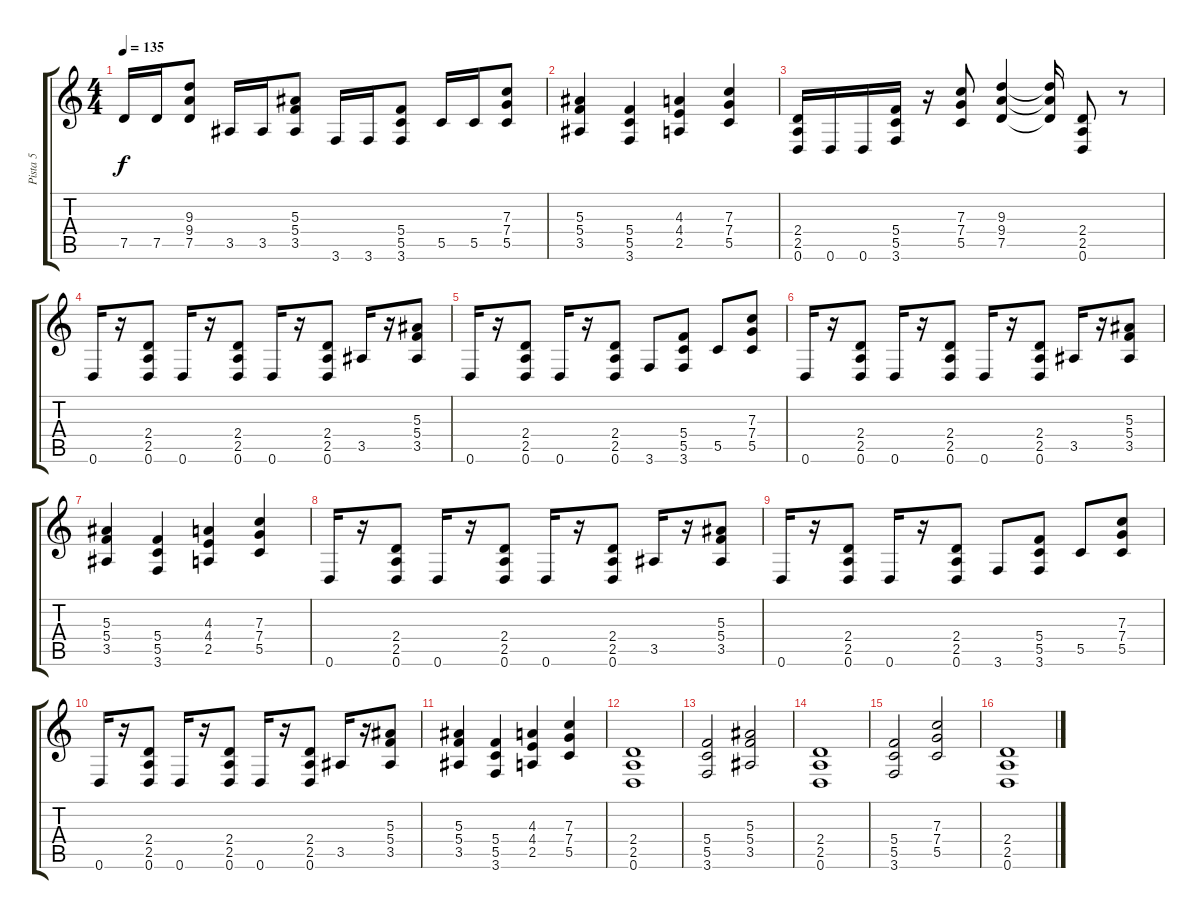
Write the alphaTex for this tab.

\track ("Pista 5" "Pista 5") {instrument distortionguitar}
\staff {score tabs}
\tuning (D4 A3 F3 C3 G2 D2) {hide}
\ts (4 4)
\tempo 135
\clef g2
\ks c
7.5.16{dy f} 7.5.16 (9.3 9.4 7.5).8 3.5.16 3.5.16 (5.3 5.4 3.5).8 3.6.16 3.6.16 (5.4 5.5 3.6).8 5.5.16 5.5.16 (7.3 7.4 5.5).8 |
(5.3 5.4 3.5).4 (5.4 5.5 3.6).4 (4.3 4.4 2.5).4 (7.3 7.4 5.5).4 |
(2.4 2.5 0.6).16 0.6.16 0.6.16 (5.4 5.5 3.6).16 r.16 (7.3 7.4 5.5).8 (9.3 9.4 7.5).4 (9.3{t} 9.4{t} 7.5{t}).16 (2.4 2.5 0.6).8 r.8 |
0.6.16 r.16 (2.4 2.5 0.6).8 0.6.16 r.16 (2.4 2.5 0.6).8 0.6.16 r.16 (2.4 2.5 0.6).8 3.5.16 r.16 (5.3 5.4 3.5).8 |
0.6.16 r.16 (2.4 2.5 0.6).8 0.6.16 r.16 (2.4 2.5 0.6).8 3.6.8 (5.4 5.5 3.6).8 5.5.8 (7.3 7.4 5.5).8 |
0.6.16 r.16 (2.4 2.5 0.6).8 0.6.16 r.16 (2.4 2.5 0.6).8 0.6.16 r.16 (2.4 2.5 0.6).8 3.5.16 r.16 (5.3 5.4 3.5).8 |
(5.3 5.4 3.5).4 (5.4 5.5 3.6).4 (4.3 4.4 2.5).4 (7.3 7.4 5.5).4 |
0.6.16 r.16 (2.4 2.5 0.6).8 0.6.16 r.16 (2.4 2.5 0.6).8 0.6.16 r.16 (2.4 2.5 0.6).8 3.5.16 r.16 (5.3 5.4 3.5).8 |
0.6.16 r.16 (2.4 2.5 0.6).8 0.6.16 r.16 (2.4 2.5 0.6).8 3.6.8 (5.4 5.5 3.6).8 5.5.8 (7.3 7.4 5.5).8 |
0.6.16 r.16 (2.4 2.5 0.6).8 0.6.16 r.16 (2.4 2.5 0.6).8 0.6.16 r.16 (2.4 2.5 0.6).8 3.5.16 r.16 (5.3 5.4 3.5).8 |
(5.3 5.4 3.5).4 (5.4 5.5 3.6).4 (4.3 4.4 2.5).4 (7.3 7.4 5.5).4 |
(2.4 2.5 0.6).1 |
(5.4 5.5 3.6).2 (5.3 5.4 3.5).2 |
(2.4 2.5 0.6).1 |
(5.4 5.5 3.6).2 (7.3 7.4 5.5).2 |
(2.4 2.5 0.6).1
